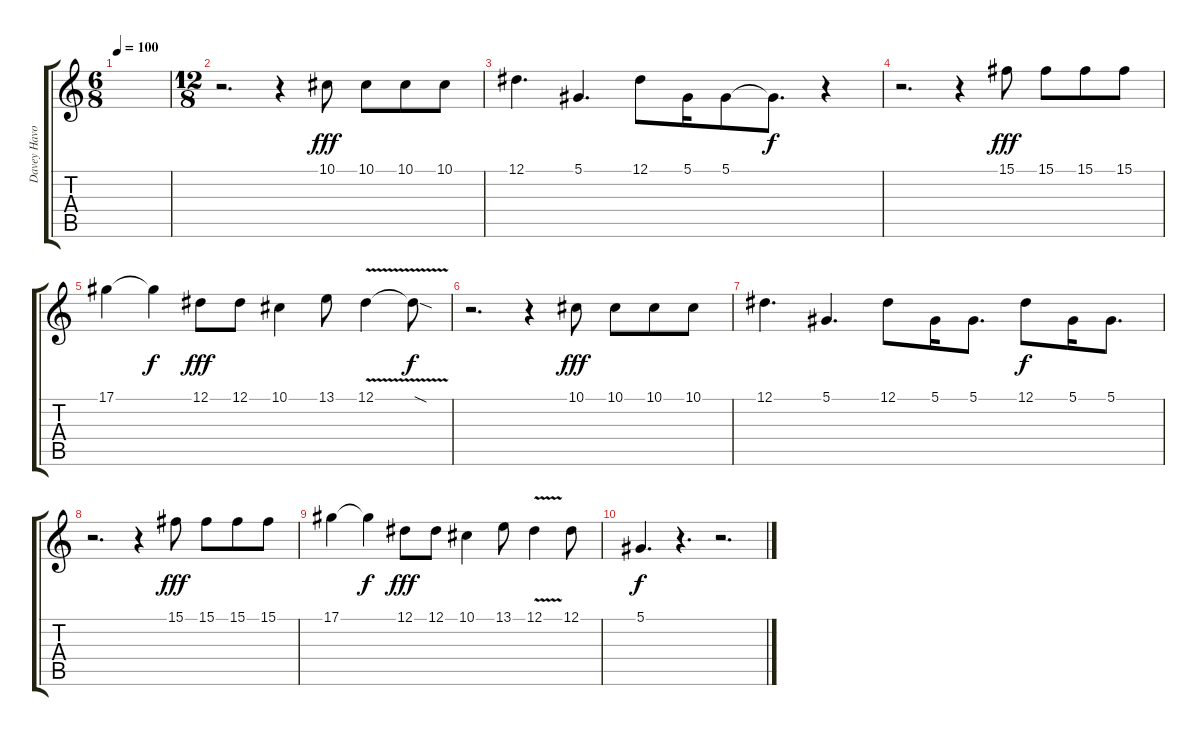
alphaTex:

\track ("Davey Havok" "Davey Havo") {instrument clarinet}
\staff {score tabs}
\tuning (Eb4 Bb3 Gb3 Db3 Ab2 Eb2) {hide}
\ts (6 8)
\tempo 100
\clef g2
\ks aminor
|
\ts (12 8)
r.2{d} r.4 10.1.8{dy fff} 10.1.8 10.1.8 10.1.8 |
12.1.4{d} 5.1.4{d} 12.1.8 5.1.16 5.1.8 5.1{t}.8{d dy f} r.4 |
r.2{d} r.4 15.1.8{dy fff} 15.1.8 15.1.8 15.1.8 |
17.1.4 17.1{t}.4{dy f} 12.1.8{dy fff} 12.1.8 10.1.4 13.1.8 12.1{v}.4 12.1{sod t}.8{dy f} |
r.2{d} r.4 10.1.8{dy fff} 10.1.8 10.1.8 10.1.8 |
12.1.4{d} 5.1.4{d} 12.1.8 5.1.16 5.1.8{d} 12.1.8{dy f} 5.1.16 5.1.8{d} |
r.2{d} r.4 15.1.8{dy fff} 15.1.8 15.1.8 15.1.8 |
17.1.4 17.1{t}.4{dy f} 12.1.8{dy fff} 12.1.8 10.1.4 13.1.8 12.1{v}.4 12.1.8 |
5.1.4{d dy f} r.4{d} r.2{d}
